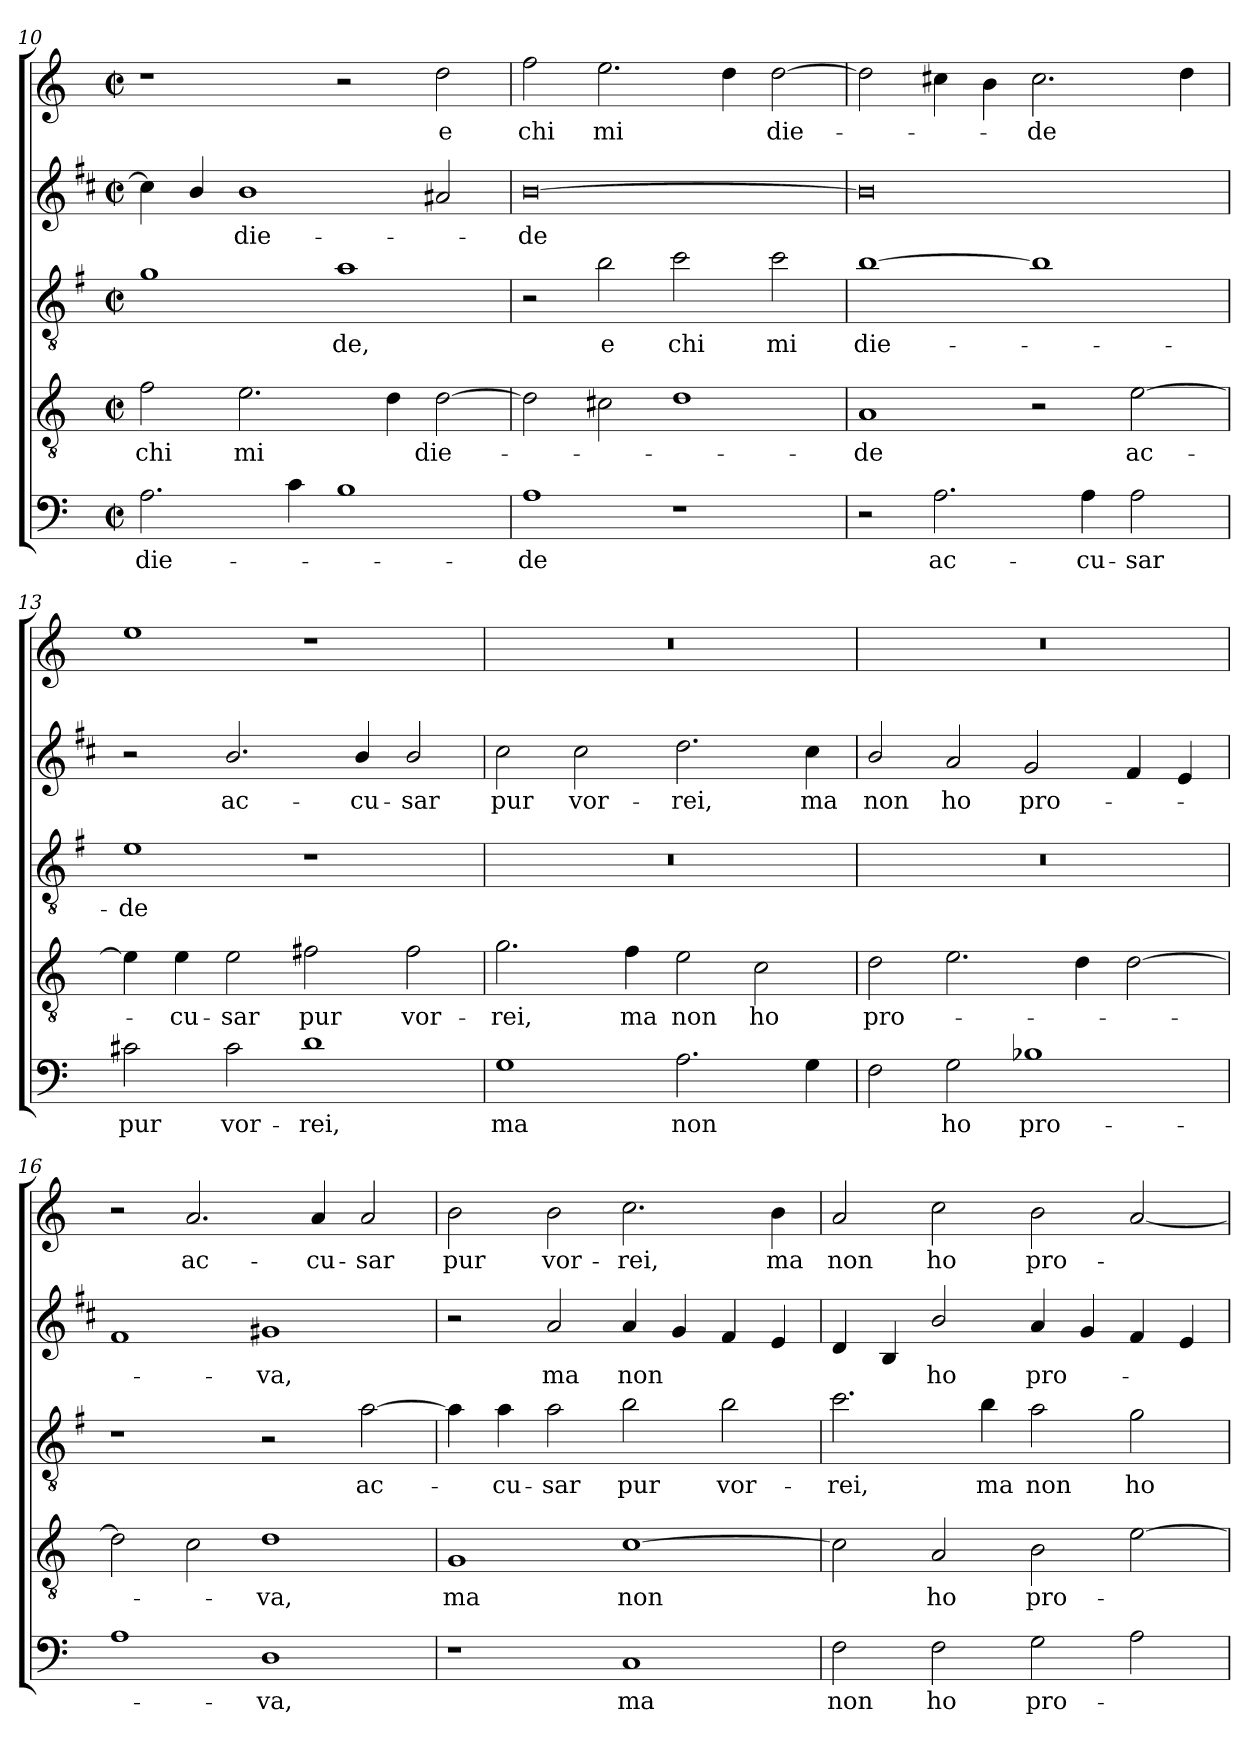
**kern	**text	**kern	**text	**kern	**text	**kern	**text	**kern	**text
*part5	*part5	*part4	*part4	*part3	*part3	*part2	*part2	*part1	*part1
*staff5	*staff5	*staff4	*staff4	*staff3	*staff3	*staff2	*staff2	*staff1	*staff1
*clefF4	*	*clefGv2	*	*clefGv2	*	*clefG2	*	*clefG2	*
*	*	*	*	*ITrd4c7	*	*ITrd1c2	*	*	*
*k[]	*	*k[]	*	*k[]	*	*k[]	*	*k[]	*
*M4/2	*	*M4/2	*	*M4/2	*	*M4/2	*	*M4/2	*
*met(c|)	*	*met(c|)	*	*met(c|)	*	*met(c|)	*	*met(c|)	*
=10	=10	=10	=10	=10	=10	=10	=10	=10	=10
!	!LO:LY:b	!	!LO:LY:b	!	!	!	!	!	!
2.A\	die-	2f\	chi	1c	.	4b\]	.	1r	.
.	.	.	.	.	.	4a/	.	.	.
!	!	!	!LO:LY:b	!	!	!	!LO:LY:b	!	!
.	.	2.e\	mi	.	.	1a	die-	.	.
4c\	.	.	.	.	.	.	.	.	.
!	!	!	!	!	!LO:LY:b	!	!	!	!
1B	.	.	.	1d	-de,	.	.	2r	.
.	.	4d\	.	.	.	.	.	.	.
!	!	!	!LO:LY:b	!	!	!	!	!	!LO:LY:b
.	.	[2d\	die-	.	.	2g#X/	.	2dd\	e
=11	=11	=11	=11	=11	=11	=11	=11	=11	=11
!	!LO:LY:b	!	!	!	!	!	!LO:LY:b	!	!LO:LY:b
1A	-de	2d\]	.	2r	.	[0a	-de	2ff\	chi
!	!	!	!	!	!LO:LY:b	!	!	!	!LO:LY:b
.	.	2c#X\	.	2e\	e	.	.	2.ee\	mi
!	!	!	!	!	!LO:LY:b	!	!	!	!
1r	.	1d	.	2f\	chi	.	.	.	.
.	.	.	.	.	.	.	.	4dd\	.
!	!	!	!	!	!LO:LY:b	!	!	!	!LO:LY:b
.	.	.	.	2f\	mi	.	.	[2dd\	die-
=12	=12	=12	=12	=12	=12	=12	=12	=12	=12
!	!	!	!LO:LY:b	!	!LO:LY:b	!	!	!	!
2r	.	1A	-de	[1e	die-	0a]	.	2dd\]	.
!	!LO:LY:b	!	!	!	!	!	!	!	!
2.A\	ac-	.	.	.	.	.	.	4cc#X\	.
.	.	.	.	.	.	.	.	4b\	.
!	!	!	!	!	!	!	!	!	!LO:LY:b
.	.	2r	.	1e]	.	.	.	2.cc#\	-de
!	!LO:LY:b	!	!	!	!	!	!	!	!
4A\	-cu-	.	.	.	.	.	.	.	.
!	!LO:LY:b	!	!LO:LY:b	!	!	!	!	!	!
2A\	-sar	[2e\	ac-	.	.	.	.	.	.
.	.	.	.	.	.	.	.	4dd\	.
=13	=13	=13	=13	=13	=13	=13	=13	=13	=13
!	!LO:LY:b	!	!	!	!LO:LY:b	!	!	!	!
2c#X\	pur	4e\]	.	1A	-de	2r	.	1ee	.
!	!	!	!LO:LY:b	!	!	!	!	!	!
.	.	4e\	-cu-	.	.	.	.	.	.
!	!LO:LY:b	!	!LO:LY:b	!	!	!	!LO:LY:b	!	!
2c#\	vor-	2e\	-sar	.	.	2.a/	ac-	.	.
!	!LO:LY:b	!	!LO:LY:b	!	!	!	!	!	!
1d	-rei,	2f#X\	pur	1r	.	.	.	1r	.
!	!	!	!	!	!	!	!LO:LY:b	!	!
.	.	.	.	.	.	4a/	-cu-	.	.
!	!	!	!LO:LY:b	!	!	!	!LO:LY:b	!	!
.	.	2f#\	vor-	.	.	2a/	-sar	.	.
=14	=14	=14	=14	=14	=14	=14	=14	=14	=14
!	!LO:LY:b	!	!LO:LY:b	!	!	!	!LO:LY:b	!	!
1G	ma	2.g\	-rei,	0r	.	2b\	pur	0r	.
!	!	!	!	!	!	!	!LO:LY:b	!	!
.	.	.	.	.	.	2b\	vor-	.	.
!	!	!	!LO:LY:b	!	!	!	!	!	!
.	.	4f\	ma	.	.	.	.	.	.
!	!LO:LY:b	!	!LO:LY:b	!	!	!	!LO:LY:b	!	!
2.A\	non	2e\	non	.	.	2.cc\	-rei,	.	.
!	!	!	!LO:LY:b	!	!	!	!	!	!
.	.	2c\	ho	.	.	.	.	.	.
!	!	!	!	!	!	!	!LO:LY:b	!	!
4G\	.	.	.	.	.	4b\	ma	.	.
!!LO:PB:g=z
=15	=15	=15	=15	=15	=15	=15	=15	=15	=15
!	!	!	!LO:LY:b	!	!	!	!LO:LY:b	!	!
2F\	.	2d\	pro-	0r	.	2a/	non	0r	.
!	!LO:LY:b	!	!	!	!	!	!LO:LY:b	!	!
2G\	ho	2.e\	.	.	.	2g/	ho	.	.
!	!LO:LY:b	!	!	!	!	!	!LO:LY:b	!	!
1B-X	pro-	.	.	.	.	2f/	pro-	.	.
.	.	4d\	.	.	.	.	.	.	.
.	.	[2d\	.	.	.	4e/	.	.	.
.	.	.	.	.	.	4d/	.	.	.
=16	=16	=16	=16	=16	=16	=16	=16	=16	=16
1A	.	2d\]	.	1r	.	1e	.	2r	.
!	!	!	!	!	!	!	!	!	!LO:LY:b
.	.	2c\	.	.	.	.	.	2.a/	ac-
!	!LO:LY:b	!	!LO:LY:b	!	!	!	!LO:LY:b	!	!
1D	-va,	1d	-va,	2r	.	1f#X	-va,	.	.
!	!	!	!	!	!	!	!	!	!LO:LY:b
.	.	.	.	.	.	.	.	4a/	-cu-
!	!	!	!	!	!LO:LY:b	!	!	!	!LO:LY:b
.	.	.	.	[2d\	ac-	.	.	2a/	-sar
=17	=17	=17	=17	=17	=17	=17	=17	=17	=17
!	!	!	!LO:LY:b	!	!	!	!	!	!LO:LY:b
1r	.	1G	ma	4d\]	.	2r	.	2b\	pur
!	!	!	!	!	!LO:LY:b	!	!	!	!
.	.	.	.	4d\	-cu-	.	.	.	.
!	!	!	!	!	!LO:LY:b	!	!LO:LY:b	!	!LO:LY:b
.	.	.	.	2d\	-sar	2g/	ma	2b\	vor-
!	!LO:LY:b	!	!LO:LY:b	!	!LO:LY:b	!	!LO:LY:b	!	!LO:LY:b
1C	ma	[1c	non	2e\	pur	4g/	non	2.cc\	-rei,
.	.	.	.	.	.	4f/	.	.	.
!	!	!	!	!	!LO:LY:b	!	!	!	!
.	.	.	.	2e\	vor-	4e/	.	.	.
!	!	!	!	!	!	!	!	!	!LO:LY:b
.	.	.	.	.	.	4d/	.	4b\	ma
=18	=18	=18	=18	=18	=18	=18	=18	=18	=18
!	!LO:LY:b	!	!	!	!LO:LY:b	!	!	!	!LO:LY:b
2F\	non	2c\]	.	2.f\	-rei,	4c/	.	2a/	non
.	.	.	.	.	.	4A/	.	.	.
!	!LO:LY:b	!	!LO:LY:b	!	!	!	!LO:LY:b	!	!LO:LY:b
2F\	ho	2A/	ho	.	.	2a/	ho	2cc\	ho
!	!	!	!	!	!LO:LY:b	!	!	!	!
.	.	.	.	4e\	ma	.	.	.	.
!	!LO:LY:b	!	!LO:LY:b	!	!LO:LY:b	!	!LO:LY:b	!	!LO:LY:b
2G\	pro-	2B\	pro-	2d\	non	4g/	pro-	2b\	pro-
.	.	.	.	.	.	4f/	.	.	.
!	!	!	!	!	!LO:LY:b	!	!	!	!
2A\	.	[2e\	.	2c\	ho	4e/	.	[2a/	.
.	.	.	.	.	.	4d/	.	.	.
=	=	=	=	=	=	=	=	=	=
*-	*-	*-	*-	*-	*-	*-	*-	*-	*-
